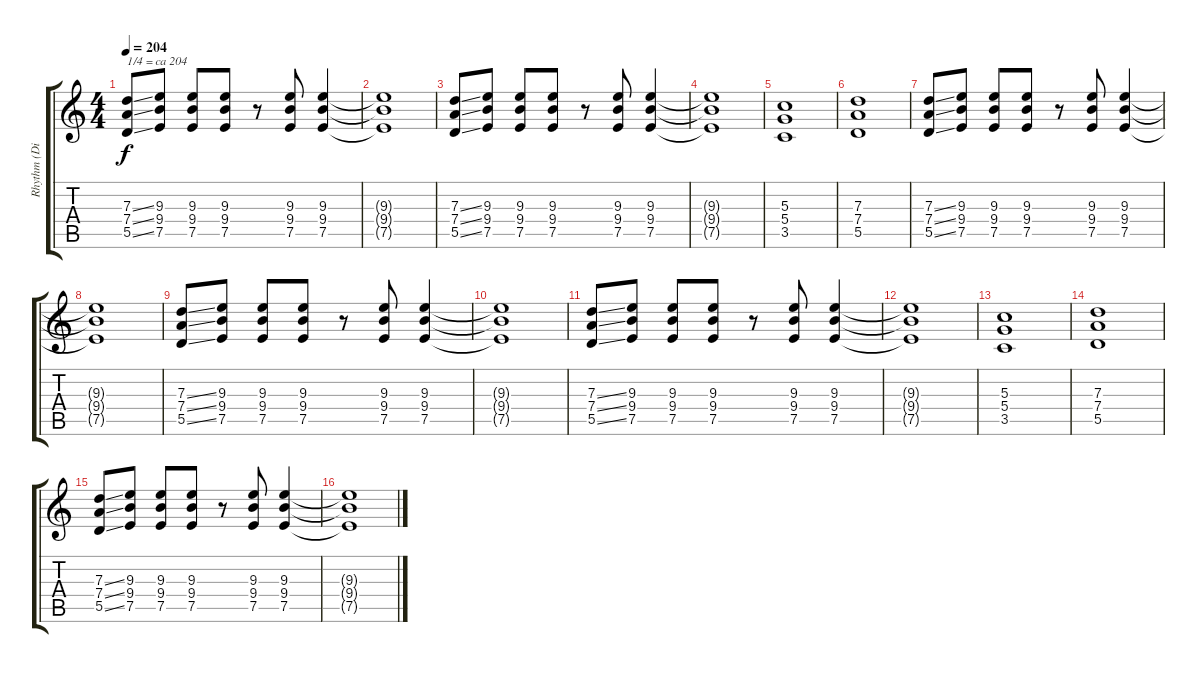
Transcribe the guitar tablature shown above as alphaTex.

\track ("Rhythm (Distortion)" "Rhythm (Di") {instrument distortionguitar}
\staff {score tabs}
\tuning (E4 B3 G3 D3 A2 E2) {hide}
\ts (4 4)
\tempo 204
\clef g2
\ks c
(7.3{ss} 7.4{ss} 5.5{ss}).8{txt "1/4 = ca 204" dy f} (9.3 9.4 7.5).8 (9.3 9.4 7.5).8 (9.3 9.4 7.5).8 r.8 (9.3 9.4 7.5).8 (9.3 9.4 7.5).4 |
(9.3{t} 9.4{t} 7.5{t}).1 |
(7.3{ss} 7.4{ss} 5.5{ss}).8 (9.3 9.4 7.5).8 (9.3 9.4 7.5).8 (9.3 9.4 7.5).8 r.8 (9.3 9.4 7.5).8 (9.3 9.4 7.5).4 |
(9.3{t} 9.4{t} 7.5{t}).1 |
(5.3 5.4 3.5).1 |
(7.3 7.4 5.5).1 |
(7.3{ss} 7.4{ss} 5.5{ss}).8 (9.3 9.4 7.5).8 (9.3 9.4 7.5).8 (9.3 9.4 7.5).8 r.8 (9.3 9.4 7.5).8 (9.3 9.4 7.5).4 |
(9.3{t} 9.4{t} 7.5{t}).1 |
(7.3{ss} 7.4{ss} 5.5{ss}).8 (9.3 9.4 7.5).8 (9.3 9.4 7.5).8 (9.3 9.4 7.5).8 r.8 (9.3 9.4 7.5).8 (9.3 9.4 7.5).4 |
(9.3{t} 9.4{t} 7.5{t}).1 |
(7.3{ss} 7.4{ss} 5.5{ss}).8 (9.3 9.4 7.5).8 (9.3 9.4 7.5).8 (9.3 9.4 7.5).8 r.8 (9.3 9.4 7.5).8 (9.3 9.4 7.5).4 |
(9.3{t} 9.4{t} 7.5{t}).1 |
(5.3 5.4 3.5).1 |
(7.3 7.4 5.5).1 |
(7.3{ss} 7.4{ss} 5.5{ss}).8 (9.3 9.4 7.5).8 (9.3 9.4 7.5).8 (9.3 9.4 7.5).8 r.8 (9.3 9.4 7.5).8 (9.3 9.4 7.5).4 |
(9.3{t} 9.4{t} 7.5{t}).1
